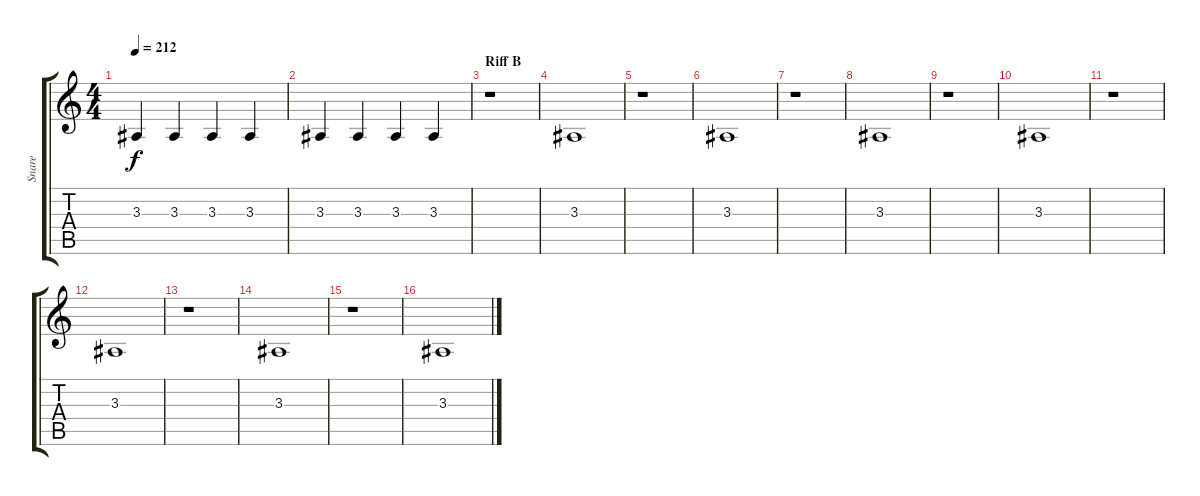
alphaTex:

\track ("Snare" "Snare") {instrument timpani}
\staff {score tabs}
\tuning (E4 B3 G3 D3 A2 E2) {hide}
\ts (4 4)
\tempo 212
\clef g2
\ks c
3.3.4{dy f} 3.3.4 3.3.4 3.3.4 |
3.3.4 3.3.4 3.3.4 3.3.4 |
\section ("" "Riff B")
r.1 |
3.3.1 |
r.1 |
3.3.1 |
r.1 |
3.3.1 |
r.1 |
3.3.1 |
r.1 |
3.3.1 |
r.1 |
3.3.1 |
r.1 |
3.3.1
